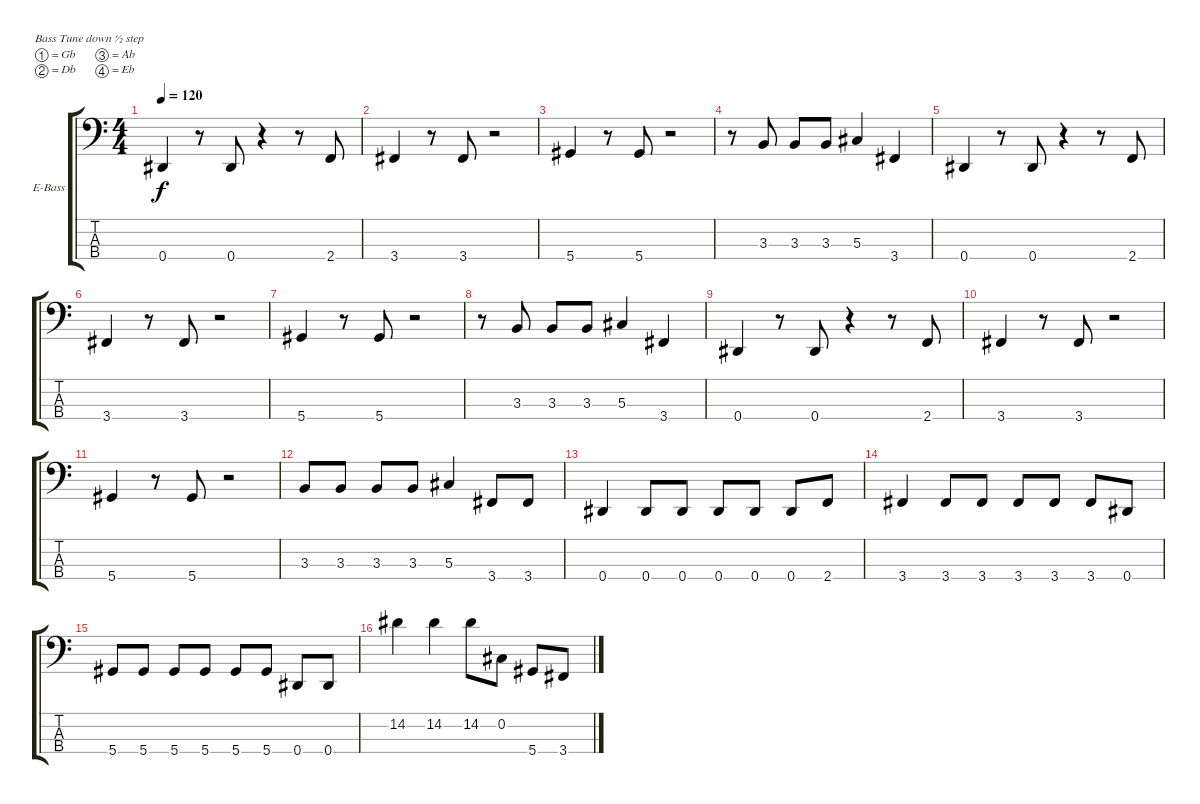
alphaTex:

\bracketExtendMode groupsimilarinstruments
\firstSystemTrackNameOrientation horizontal
\otherSystemsTrackNameOrientation horizontal
\track ("Bass" "E-Bass") {instrument electricbassfinger}
\staff {score tabs}
\tuning (Gb2 Db2 Ab1 Eb1)
\ts (4 4)
\tempo 120
\clef f4
\ks c
0.4.4{dy f} r.8 0.4.8 r.4 r.8 2.4.8 |
3.4.4 r.8 3.4.8 r.2 |
5.4.4 r.8 5.4.8 r.2 |
r.8 3.3.8 3.3.8 3.3.8 5.3.4 3.4.4 |
0.4.4 r.8 0.4.8 r.4 r.8 2.4.8 |
3.4.4 r.8 3.4.8 r.2 |
5.4.4 r.8 5.4.8 r.2 |
r.8 3.3.8 3.3.8 3.3.8 5.3.4 3.4.4 |
0.4.4 r.8 0.4.8 r.4 r.8 2.4.8 |
3.4.4 r.8 3.4.8 r.2 |
5.4.4 r.8 5.4.8 r.2 |
3.3.8 3.3.8 3.3.8 3.3.8 5.3.4 3.4.8 3.4.8 |
0.4.4 0.4.8 0.4.8 0.4.8 0.4.8 0.4.8 2.4.8 |
3.4.4 3.4.8 3.4.8 3.4.8 3.4.8 3.4.8 0.4.8 |
5.4.8 5.4.8 5.4.8 5.4.8 5.4.8 5.4.8 0.4.8 0.4.8 |
14.2.4 14.2.4 14.2.8 0.2.8 5.4.8 3.4.8
